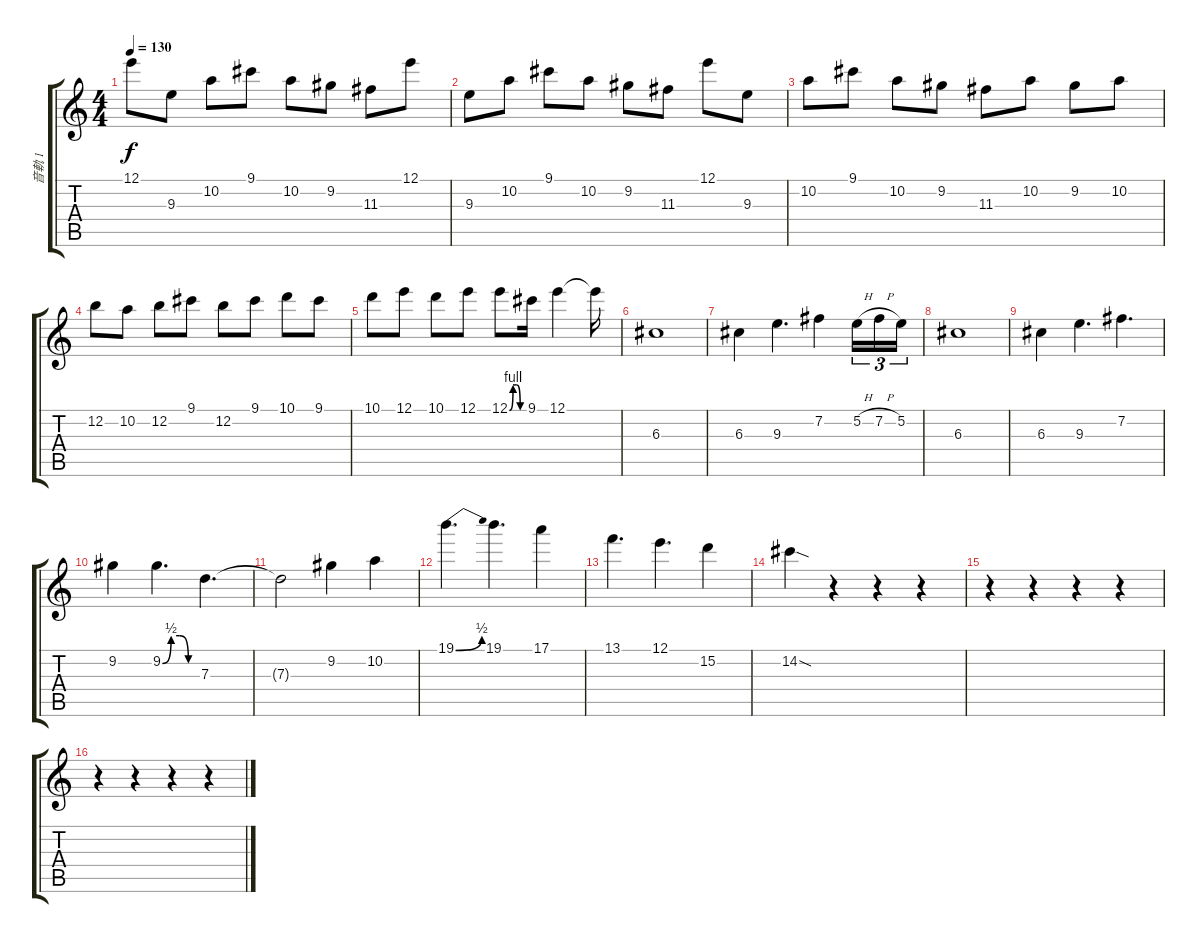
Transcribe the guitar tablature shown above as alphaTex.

\track ("音軌 1" "音軌 1") {instrument overdrivenguitar}
\staff {score tabs}
\tuning (E4 B3 G3 D3 A2 E2) {hide}
\ts (4 4)
\tempo 130
\clef g2
\ks c
12.1.8{dy f} 9.3.8 10.2.8 9.1.8 10.2.8 9.2.8 11.3.8 12.1.8 |
9.3.8 10.2.8 9.1.8 10.2.8 9.2.8 11.3.8 12.1.8 9.3.8 |
10.2.8 9.1.8 10.2.8 9.2.8 11.3.8 10.2.8 9.2.8 10.2.8 |
12.2.8 10.2.8 12.2.8 9.1.8 12.2.8 9.1.8 10.1.8 9.1.8 |
10.1.8 12.1.8 10.1.8 12.1.8 12.1{be (custom 0 0 15 4 30 4 45 0 60 0)}.8 9.1.16 12.1.4 12.1{t}.16 |
6.3.1 |
6.3.4 9.3.4{d} 7.2.4 5.2{h}.16{tu (3 2)} 7.2{h}.16{tu (3 2)} 5.2.16{tu (3 2)} |
6.3.1 |
6.3.4 9.3.4{d} 7.2.4{d} |
9.2.4 9.2{be (custom 0 0 15 2 30 2 45 0 60 0)}.4{d} 7.3.4{d} |
7.3{t}.2 9.2.4 10.2.4 |
19.1{be (bend 0 0 60 2)}.4{d} 19.1.4{d} 17.1.4 |
13.1.4{d} 12.1.4{d} 15.2.4 |
14.2{sod}.4 r.4 r.4 r.4 |
r.4 r.4 r.4 r.4 |
r.4 r.4 r.4 r.4
